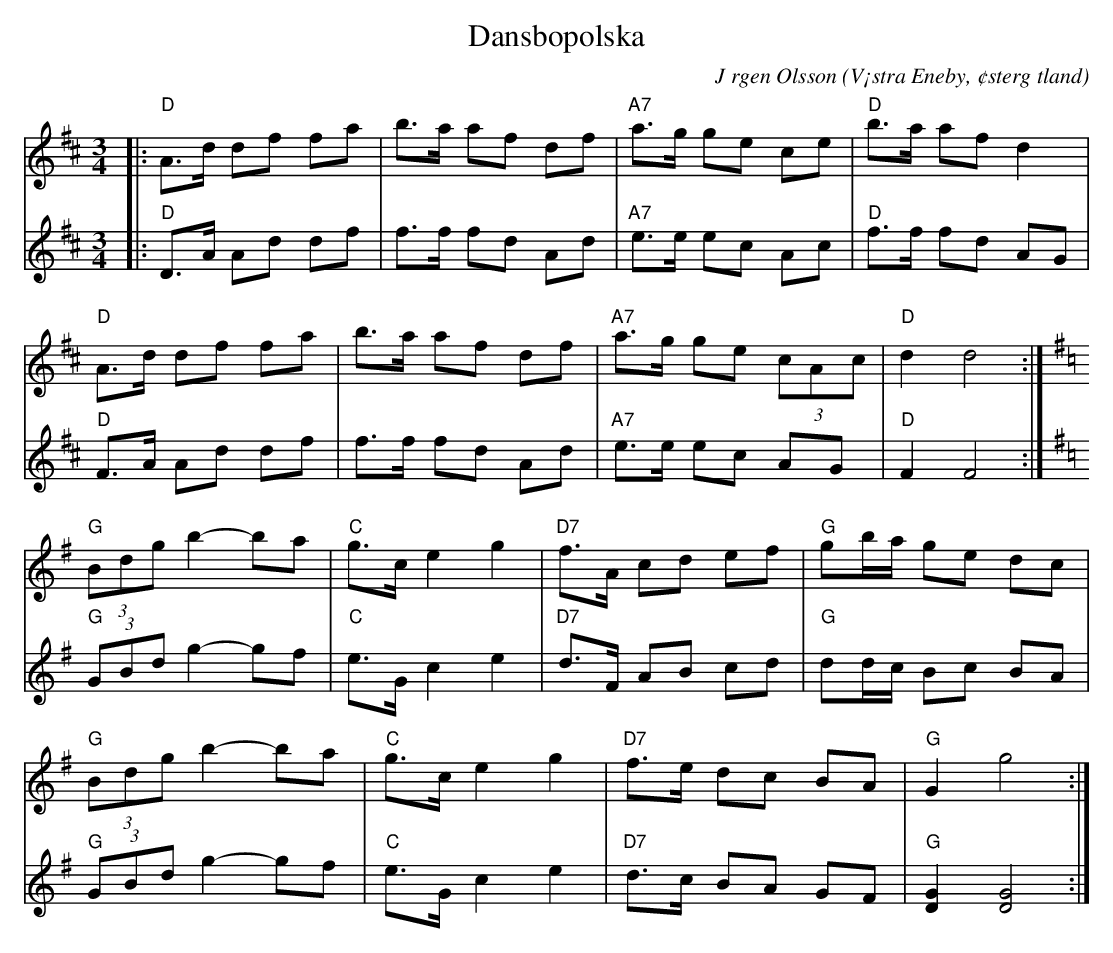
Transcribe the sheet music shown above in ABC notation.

X:1
T:Dansbopolska
C:J rgen Olsson
O:V¡stra Eneby, ¢sterg tland
M:3/4
L:1/8
K:D
V:1
|:"D"A>d df fa|b>a af df|"A7"a>g ge ce|"D"b>a af d2|
"D"A>d df fa|b>a af df|"A7"a>g ge (3cAc|"D"d2 d4:|
[K:G]"G"(3Bdg b2- ba|"C"g>c e2 g2|"D7"f>A cd ef|"G" gb/a/ ge dc|
"G"(3Bdg b2- ba|"C"g>c e2 g2|"D7"f>e dc BA|"G" G2 g4:|
V:2
|:"D"D>A Ad df|f>f fd Ad|"A7"e>e ec Ac|"D"f>f fd AG|
"D"F>A Ad df|f>f fd Ad|"A7"e>e ec AG|"D"F2 F4:|
[K:G]"G"(3GBd g2- gf|"C"e>G c2 e2|"D7"d>F AB cd|"G" dd/c/ Bc BA|
"G"(3GBd g2- gf|"C"e>G c2 e2|"D7"d>c BA GF|"G" [DG]2 [DG]4:|
